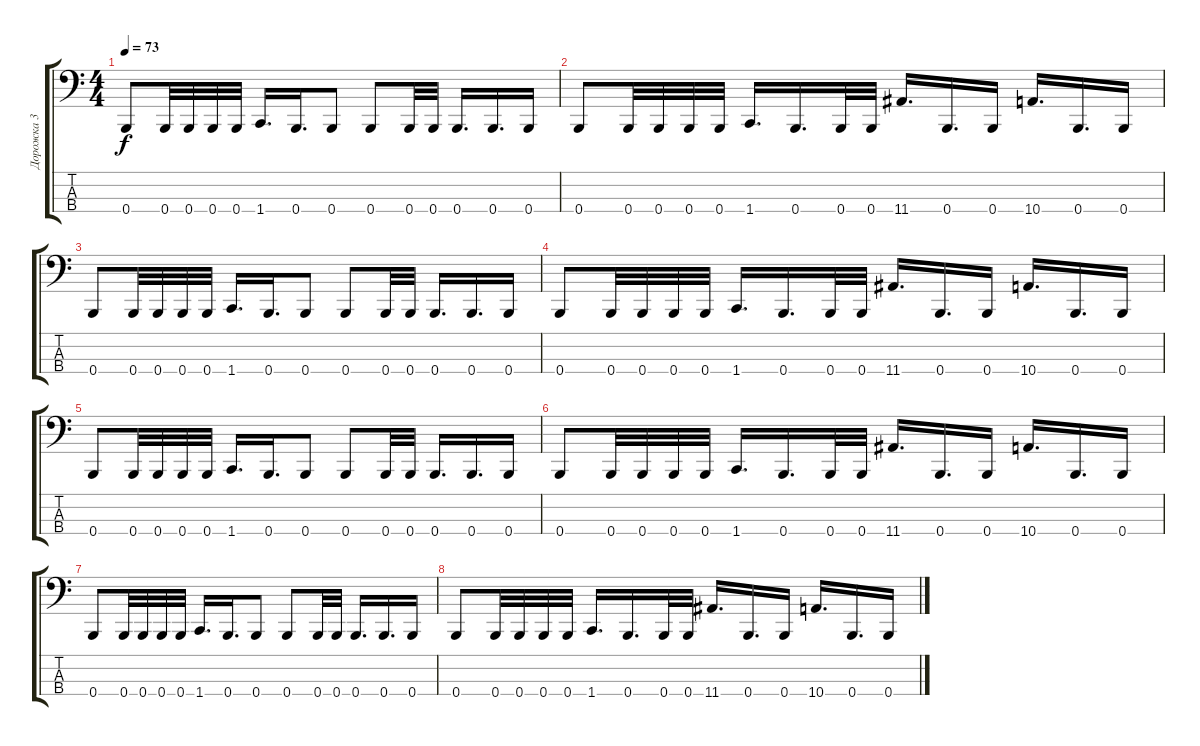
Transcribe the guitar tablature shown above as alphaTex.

\track ("Дорожка 3" "Дорожка 3") {instrument electricbassfinger}
\staff {score tabs}
\tuning (E2 B1 Gb1 B0) {hide}
\ts (4 4)
\tempo 73
\clef f4
\ks c
0.4.8{dy f} 0.4.32 0.4.32 0.4.32 0.4.32 1.4.16{d} 0.4.16{d} 0.4.8 0.4.8 0.4.32 0.4.32 0.4.16{d} 0.4.16{d} 0.4.16 |
0.4.8 0.4.32 0.4.32 0.4.32 0.4.32 1.4.16{d} 0.4.16{d} 0.4.32 0.4.32 11.4.16{d} 0.4.16{d} 0.4.16 10.4.16{d} 0.4.16{d} 0.4.16 |
0.4.8 0.4.32 0.4.32 0.4.32 0.4.32 1.4.16{d} 0.4.16{d} 0.4.8 0.4.8 0.4.32 0.4.32 0.4.16{d} 0.4.16{d} 0.4.16 |
0.4.8 0.4.32 0.4.32 0.4.32 0.4.32 1.4.16{d} 0.4.16{d} 0.4.32 0.4.32 11.4.16{d} 0.4.16{d} 0.4.16 10.4.16{d} 0.4.16{d} 0.4.16 |
0.4.8 0.4.32 0.4.32 0.4.32 0.4.32 1.4.16{d} 0.4.16{d} 0.4.8 0.4.8 0.4.32 0.4.32 0.4.16{d} 0.4.16{d} 0.4.16 |
0.4.8 0.4.32 0.4.32 0.4.32 0.4.32 1.4.16{d} 0.4.16{d} 0.4.32 0.4.32 11.4.16{d} 0.4.16{d} 0.4.16 10.4.16{d} 0.4.16{d} 0.4.16 |
0.4.8 0.4.32 0.4.32 0.4.32 0.4.32 1.4.16{d} 0.4.16{d} 0.4.8 0.4.8 0.4.32 0.4.32 0.4.16{d} 0.4.16{d} 0.4.16 |
0.4.8 0.4.32 0.4.32 0.4.32 0.4.32 1.4.16{d} 0.4.16{d} 0.4.32 0.4.32 11.4.16{d} 0.4.16{d} 0.4.16 10.4.16{d} 0.4.16{d} 0.4.16
